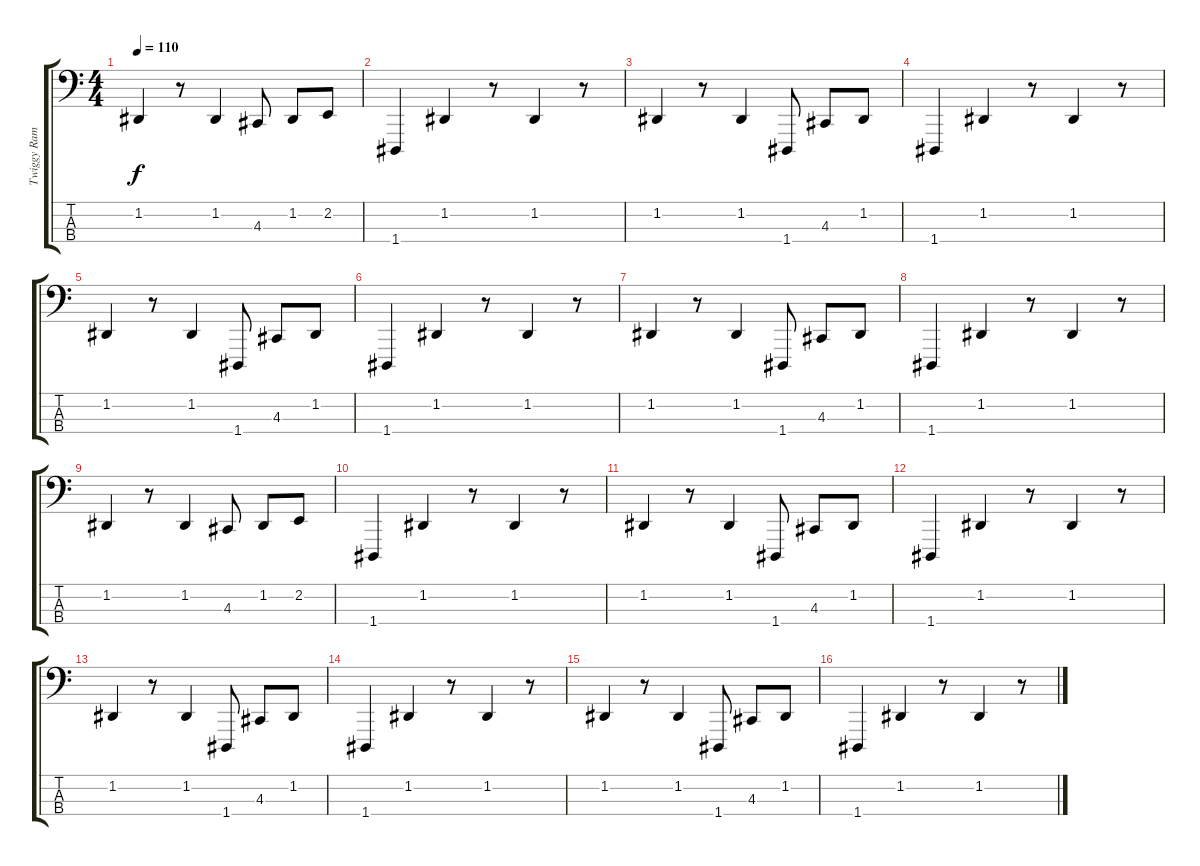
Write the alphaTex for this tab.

\track ("Twiggy Ramirez" "Twiggy Ram") {instrument pad3polysynth}
\staff {score tabs}
\tuning (G2 D2 A1 D1) {hide}
\ts (4 4)
\tempo 110
\clef f4
\ks c
1.2.4{dy f} r.8 1.2.4 4.3.8 1.2.8 2.2.8 |
1.4.4 1.2.4 r.8 1.2.4 r.8 |
1.2.4 r.8 1.2.4 1.4.8 4.3.8 1.2.8 |
1.4.4 1.2.4 r.8 1.2.4 r.8 |
1.2.4 r.8 1.2.4 1.4.8 4.3.8 1.2.8 |
1.4.4 1.2.4 r.8 1.2.4 r.8 |
1.2.4 r.8 1.2.4 1.4.8 4.3.8 1.2.8 |
1.4.4 1.2.4 r.8 1.2.4 r.8 |
1.2.4 r.8 1.2.4 4.3.8 1.2.8 2.2.8 |
1.4.4 1.2.4 r.8 1.2.4 r.8 |
1.2.4 r.8 1.2.4 1.4.8 4.3.8 1.2.8 |
1.4.4 1.2.4 r.8 1.2.4 r.8 |
1.2.4 r.8 1.2.4 1.4.8 4.3.8 1.2.8 |
1.4.4 1.2.4 r.8 1.2.4 r.8 |
1.2.4 r.8 1.2.4 1.4.8 4.3.8 1.2.8 |
1.4.4 1.2.4 r.8 1.2.4 r.8
